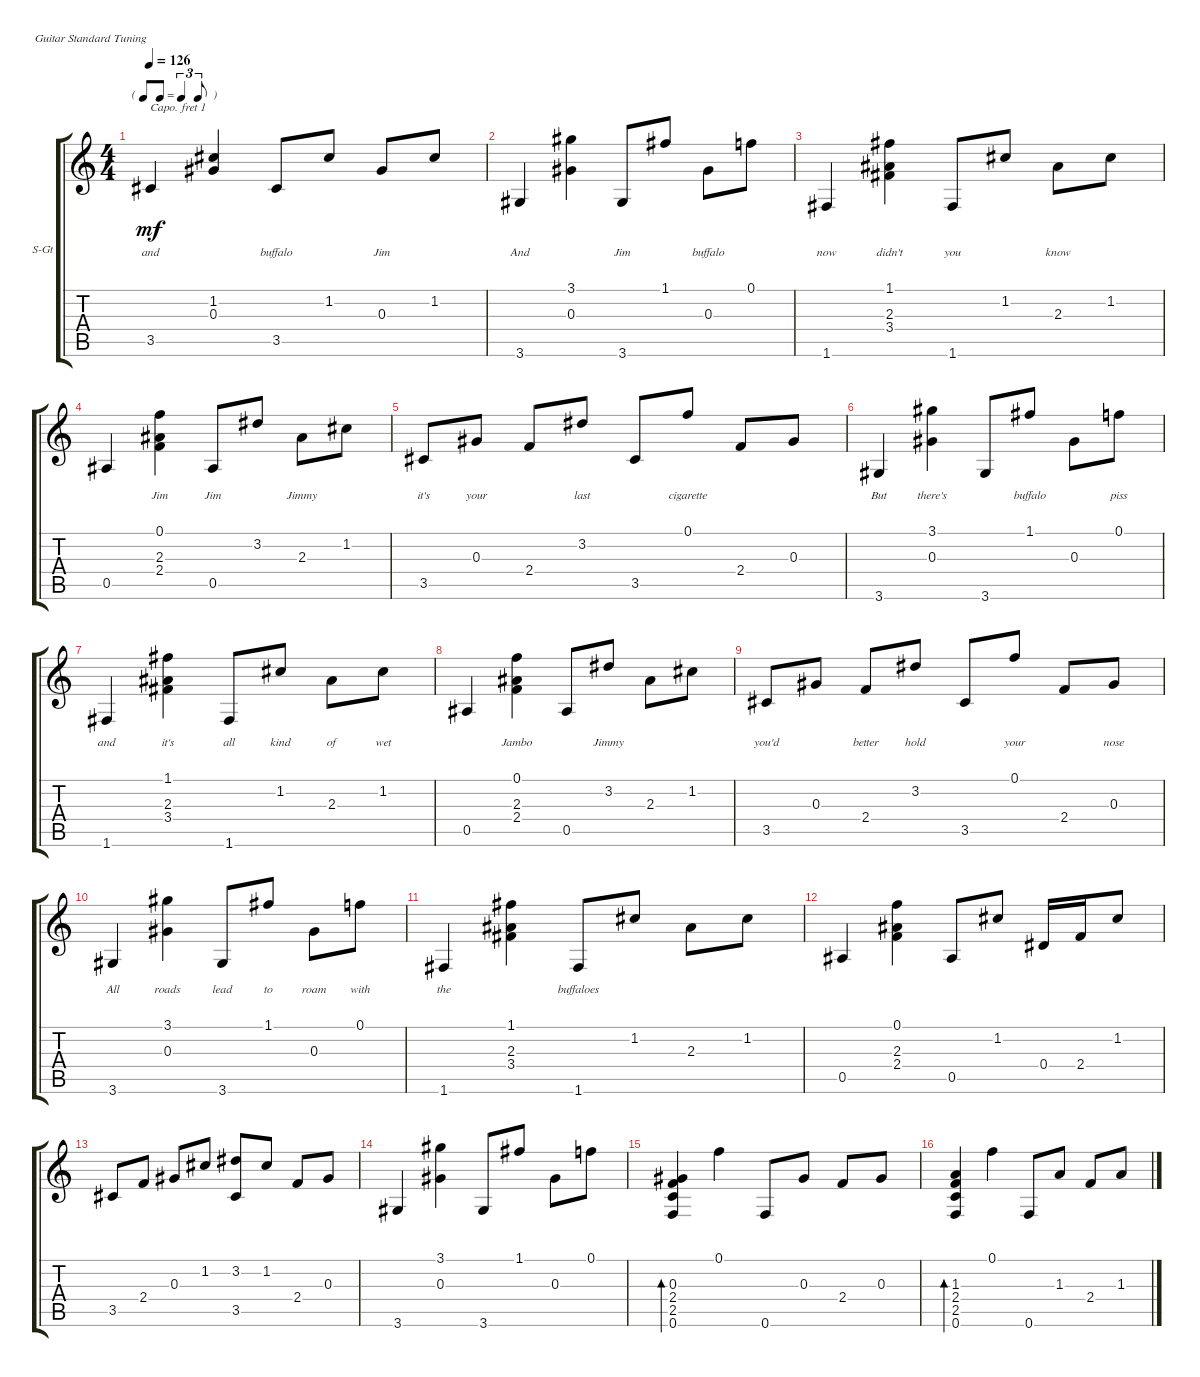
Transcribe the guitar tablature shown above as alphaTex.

\defaultSystemsLayout 4
\bracketExtendMode groupsimilarinstruments
\firstSystemTrackNameOrientation horizontal
\otherSystemsTrackNameOrientation horizontal
\track ("Steel Guitar" "S-Gt") {instrument acousticguitarsteel}
\staff {score tabs}
\capo 1
\tuning (E4 B3 G3 D3 A2 E2)
\ts (4 4)
\tf triplet8th
\tempo 126
\clef g2
\scale
0.25
\ks c
3.5.4{lyrics (0 "") lyrics (1 "and") lyrics (2 "") lyrics (3 "") lyrics (4 "") dy mf} (0.3 1.2).4{lyrics (0 "") lyrics (1 "") lyrics (2 "") lyrics (3 "") lyrics (4 "")} 3.5.8{lyrics (0 "") lyrics (1 "buffalo") lyrics (2 "") lyrics (3 "") lyrics (4 "")} 1.2.8{lyrics (0 "") lyrics (1 "") lyrics (2 "") lyrics (3 "") lyrics (4 "")} 0.3.8{lyrics (0 "") lyrics (1 "Jim") lyrics (2 "") lyrics (3 "") lyrics (4 "")} 1.2.8{lyrics (0 "") lyrics (1 "") lyrics (2 "") lyrics (3 "") lyrics (4 "")} |
\scale
0.25 3.6.4{lyrics (0 "") lyrics (1 "And") lyrics (2 "") lyrics (3 "") lyrics (4 "")} (3.1 0.3).4{lyrics (0 "") lyrics (1 "") lyrics (2 "") lyrics (3 "") lyrics (4 "")} 3.6.8{lyrics (0 "") lyrics (1 "Jim") lyrics (2 "") lyrics (3 "") lyrics (4 "")} 1.1.8{lyrics (0 "") lyrics (1 "") lyrics (2 "") lyrics (3 "") lyrics (4 "")} 0.3.8{lyrics (0 "") lyrics (1 "buffalo") lyrics (2 "") lyrics (3 "") lyrics (4 "")} 0.1.8{lyrics (0 "") lyrics (1 "") lyrics (2 "") lyrics (3 "") lyrics (4 "")} |
\scale
0.25 1.6.4{lyrics (0 "") lyrics (1 "now") lyrics (2 "") lyrics (3 "") lyrics (4 "")} (1.1 2.3 3.4).4{lyrics (0 "") lyrics (1 "didn't") lyrics (2 "") lyrics (3 "") lyrics (4 "")} 1.6.8{lyrics (0 "") lyrics (1 "you") lyrics (2 "") lyrics (3 "") lyrics (4 "")} 1.2.8{lyrics (0 "") lyrics (1 "") lyrics (2 "") lyrics (3 "") lyrics (4 "")} 2.3.8{lyrics (0 "") lyrics (1 "know") lyrics (2 "") lyrics (3 "") lyrics (4 "")} 1.2.8{lyrics (0 "") lyrics (1 "") lyrics (2 "") lyrics (3 "") lyrics (4 "")} |
\scale
0.25 0.5.4{lyrics (0 "") lyrics (1 "") lyrics (2 "") lyrics (3 "") lyrics (4 "")} (2.3 2.4 0.1).4{lyrics (0 "") lyrics (1 "Jim") lyrics (2 "") lyrics (3 "") lyrics (4 "")} 0.5.8{lyrics (0 "") lyrics (1 "Jim") lyrics (2 "") lyrics (3 "") lyrics (4 "")} 3.2.8{lyrics (0 "") lyrics (1 "") lyrics (2 "") lyrics (3 "") lyrics (4 "")} 2.3.8{lyrics (0 "") lyrics (1 "Jimmy") lyrics (2 "") lyrics (3 "") lyrics (4 "")} 1.2.8{lyrics (0 "") lyrics (1 "") lyrics (2 "") lyrics (3 "") lyrics (4 "")} |
\scale
0.275862 3.5.8{lyrics (0 "") lyrics (1 "it's") lyrics (2 "") lyrics (3 "") lyrics (4 "")} 0.3.8{lyrics (0 "") lyrics (1 "your") lyrics (2 "") lyrics (3 "") lyrics (4 "")} 2.4.8{lyrics (0 "") lyrics (1 "") lyrics (2 "") lyrics (3 "") lyrics (4 "")} 3.2.8{lyrics (0 "") lyrics (1 "last") lyrics (2 "") lyrics (3 "") lyrics (4 "")} 3.5.8{lyrics (0 "") lyrics (1 "") lyrics (2 "") lyrics (3 "") lyrics (4 "")} 0.1.8{lyrics (0 "") lyrics (1 "cigarette") lyrics (2 "") lyrics (3 "") lyrics (4 "")} 2.4.8{lyrics (0 "") lyrics (1 "") lyrics (2 "") lyrics (3 "") lyrics (4 "")} 0.3.8{lyrics (0 "") lyrics (1 "") lyrics (2 "") lyrics (3 "") lyrics (4 "")} |
\scale
0.241379 3.6.4{lyrics (0 "") lyrics (1 "But") lyrics (2 "") lyrics (3 "") lyrics (4 "")} (3.1 0.3).4{lyrics (0 "") lyrics (1 "there's") lyrics (2 "") lyrics (3 "") lyrics (4 "")} 3.6.8{lyrics (0 "") lyrics (1 "") lyrics (2 "") lyrics (3 "") lyrics (4 "")} 1.1.8{lyrics (0 "") lyrics (1 "buffalo") lyrics (2 "") lyrics (3 "") lyrics (4 "")} 0.3.8{lyrics (0 "") lyrics (1 "") lyrics (2 "") lyrics (3 "") lyrics (4 "")} 0.1.8{lyrics (0 "") lyrics (1 "piss") lyrics (2 "") lyrics (3 "") lyrics (4 "")} |
\scale
0.241379 1.6.4{lyrics (0 "") lyrics (1 "and") lyrics (2 "") lyrics (3 "") lyrics (4 "")} (1.1 2.3 3.4).4{lyrics (0 "") lyrics (1 "it's") lyrics (2 "") lyrics (3 "") lyrics (4 "")} 1.6.8{lyrics (0 "") lyrics (1 "all") lyrics (2 "") lyrics (3 "") lyrics (4 "")} 1.2.8{lyrics (0 "") lyrics (1 "kind") lyrics (2 "") lyrics (3 "") lyrics (4 "")} 2.3.8{lyrics (0 "") lyrics (1 "of") lyrics (2 "") lyrics (3 "") lyrics (4 "")} 1.2.8{lyrics (0 "") lyrics (1 "wet") lyrics (2 "") lyrics (3 "") lyrics (4 "")} |
\scale
0.241379 0.5.4{lyrics (0 "") lyrics (1 "") lyrics (2 "") lyrics (3 "") lyrics (4 "")} (2.3 2.4 0.1).4{lyrics (0 "") lyrics (1 "Jambo") lyrics (2 "") lyrics (3 "") lyrics (4 "")} 0.5.8{lyrics (0 "") lyrics (1 "") lyrics (2 "") lyrics (3 "") lyrics (4 "")} 3.2.8{lyrics (0 "") lyrics (1 "Jimmy") lyrics (2 "") lyrics (3 "") lyrics (4 "")} 2.3.8{lyrics (0 "") lyrics (1 "") lyrics (2 "") lyrics (3 "") lyrics (4 "")} 1.2.8{lyrics (0 "") lyrics (1 "") lyrics (2 "") lyrics (3 "") lyrics (4 "")} |
\scale
0.264463 3.5.8{lyrics (0 "") lyrics (1 "you'd") lyrics (2 "") lyrics (3 "") lyrics (4 "")} 0.3.8{lyrics (0 "") lyrics (1 "") lyrics (2 "") lyrics (3 "") lyrics (4 "")} 2.4.8{lyrics (0 "") lyrics (1 "better") lyrics (2 "") lyrics (3 "") lyrics (4 "")} 3.2.8{lyrics (0 "") lyrics (1 "hold") lyrics (2 "") lyrics (3 "") lyrics (4 "")} 3.5.8{lyrics (0 "") lyrics (1 "") lyrics (2 "") lyrics (3 "") lyrics (4 "")} 0.1.8{lyrics (0 "") lyrics (1 "your") lyrics (2 "") lyrics (3 "") lyrics (4 "")} 2.4.8{lyrics (0 "") lyrics (1 "") lyrics (2 "") lyrics (3 "") lyrics (4 "")} 0.3.8{lyrics (0 "") lyrics (1 "nose") lyrics (2 "") lyrics (3 "") lyrics (4 "")} |
\scale
0.231405 3.6.4{lyrics (0 "") lyrics (1 "All") lyrics (2 "") lyrics (3 "") lyrics (4 "")} (3.1 0.3).4{lyrics (0 "") lyrics (1 "roads") lyrics (2 "") lyrics (3 "") lyrics (4 "")} 3.6.8{lyrics (0 "") lyrics (1 "lead") lyrics (2 "") lyrics (3 "") lyrics (4 "")} 1.1.8{lyrics (0 "") lyrics (1 "to") lyrics (2 "") lyrics (3 "") lyrics (4 "")} 0.3.8{lyrics (0 "") lyrics (1 "roam") lyrics (2 "") lyrics (3 "") lyrics (4 "")} 0.1.8{lyrics (0 "") lyrics (1 "with") lyrics (2 "") lyrics (3 "") lyrics (4 "")} |
\scale
0.231405 1.6.4{lyrics (0 "") lyrics (1 "the") lyrics (2 "") lyrics (3 "") lyrics (4 "")} (1.1 2.3 3.4).4{lyrics (0 "") lyrics (1 "") lyrics (2 "") lyrics (3 "") lyrics (4 "")} 1.6.8{lyrics (0 "") lyrics (1 "buffaloes") lyrics (2 "") lyrics (3 "") lyrics (4 "")} 1.2.8{lyrics (0 "") lyrics (1 "") lyrics (2 "") lyrics (3 "") lyrics (4 "")} 2.3.8{lyrics (0 "") lyrics (1 "") lyrics (2 "") lyrics (3 "") lyrics (4 "")} 1.2.8{lyrics (0 "") lyrics (1 "") lyrics (2 "") lyrics (3 "") lyrics (4 "")} |
\scale
0.272727 0.5.4{lyrics (0 "") lyrics (1 "") lyrics (2 "") lyrics (3 "") lyrics (4 "")} (2.3 2.4 0.1).4{lyrics (0 "") lyrics (1 "") lyrics (2 "") lyrics (3 "") lyrics (4 "")} 0.5.8{lyrics (0 "") lyrics (1 "") lyrics (2 "") lyrics (3 "") lyrics (4 "")} 1.2.8{lyrics (0 "") lyrics (1 "") lyrics (2 "") lyrics (3 "") lyrics (4 "")} 0.4.16{lyrics (0 "") lyrics (1 "") lyrics (2 "") lyrics (3 "") lyrics (4 "")} 2.4.16{lyrics (0 "") lyrics (1 "") lyrics (2 "") lyrics (3 "") lyrics (4 "")} 1.2.8{lyrics (0 "") lyrics (1 "") lyrics (2 "") lyrics (3 "") lyrics (4 "")} |
\scale
0.275862 3.5.8{lyrics (0 "") lyrics (1 "") lyrics (2 "") lyrics (3 "") lyrics (4 "")} 2.4.8{lyrics (0 "") lyrics (1 "") lyrics (2 "") lyrics (3 "") lyrics (4 "")} 0.3.8{lyrics (0 "") lyrics (1 "") lyrics (2 "") lyrics (3 "") lyrics (4 "")} 1.2.8{lyrics (0 "") lyrics (1 "") lyrics (2 "") lyrics (3 "") lyrics (4 "")} (3.5 3.2).8{lyrics (0 "") lyrics (1 "") lyrics (2 "") lyrics (3 "") lyrics (4 "")} 1.2.8{lyrics (0 "") lyrics (1 "") lyrics (2 "") lyrics (3 "") lyrics (4 "")} 2.4.8{lyrics (0 "") lyrics (1 "") lyrics (2 "") lyrics (3 "") lyrics (4 "")} 0.3.8{lyrics (0 "") lyrics (1 "") lyrics (2 "") lyrics (3 "") lyrics (4 "")} |
\scale
0.241379 3.6.4{lyrics (0 "") lyrics (1 "") lyrics (2 "") lyrics (3 "") lyrics (4 "")} (3.1 0.3).4{lyrics (0 "") lyrics (1 "") lyrics (2 "") lyrics (3 "") lyrics (4 "")} 3.6.8{lyrics (0 "") lyrics (1 "") lyrics (2 "") lyrics (3 "") lyrics (4 "")} 1.1.8{lyrics (0 "") lyrics (1 "") lyrics (2 "") lyrics (3 "") lyrics (4 "")} 0.3.8{lyrics (0 "") lyrics (1 "") lyrics (2 "") lyrics (3 "") lyrics (4 "")} 0.1.8{lyrics (0 "") lyrics (1 "") lyrics (2 "") lyrics (3 "") lyrics (4 "")} |
\scale
0.241379 (0.6 2.5 2.4 0.3).4{bd 118 lyrics (0 "") lyrics (1 "") lyrics (2 "") lyrics (3 "") lyrics (4 "")} 0.1.4{lyrics (0 "") lyrics (1 "") lyrics (2 "") lyrics (3 "") lyrics (4 "")} 0.6.8{lyrics (0 "") lyrics (1 "") lyrics (2 "") lyrics (3 "") lyrics (4 "")} 0.3.8{lyrics (0 "") lyrics (1 "") lyrics (2 "") lyrics (3 "") lyrics (4 "")} 2.4.8{lyrics (0 "") lyrics (1 "") lyrics (2 "") lyrics (3 "") lyrics (4 "")} 0.3.8{lyrics (0 "") lyrics (1 "") lyrics (2 "") lyrics (3 "") lyrics (4 "")} |
\scale
0.241379 (0.6 2.5 2.4 1.3).4{bd 115 lyrics (0 "") lyrics (1 "") lyrics (2 "") lyrics (3 "") lyrics (4 "")} 0.1.4{lyrics (0 "") lyrics (1 "") lyrics (2 "") lyrics (3 "") lyrics (4 "")} 0.6.8{lyrics (0 "") lyrics (1 "") lyrics (2 "") lyrics (3 "") lyrics (4 "")} 1.3.8{lyrics (0 "") lyrics (1 "") lyrics (2 "") lyrics (3 "") lyrics (4 "")} 2.4.8{lyrics (0 "") lyrics (1 "") lyrics (2 "") lyrics (3 "") lyrics (4 "")} 1.3.8{lyrics (0 "") lyrics (1 "") lyrics (2 "") lyrics (3 "") lyrics (4 "")}
